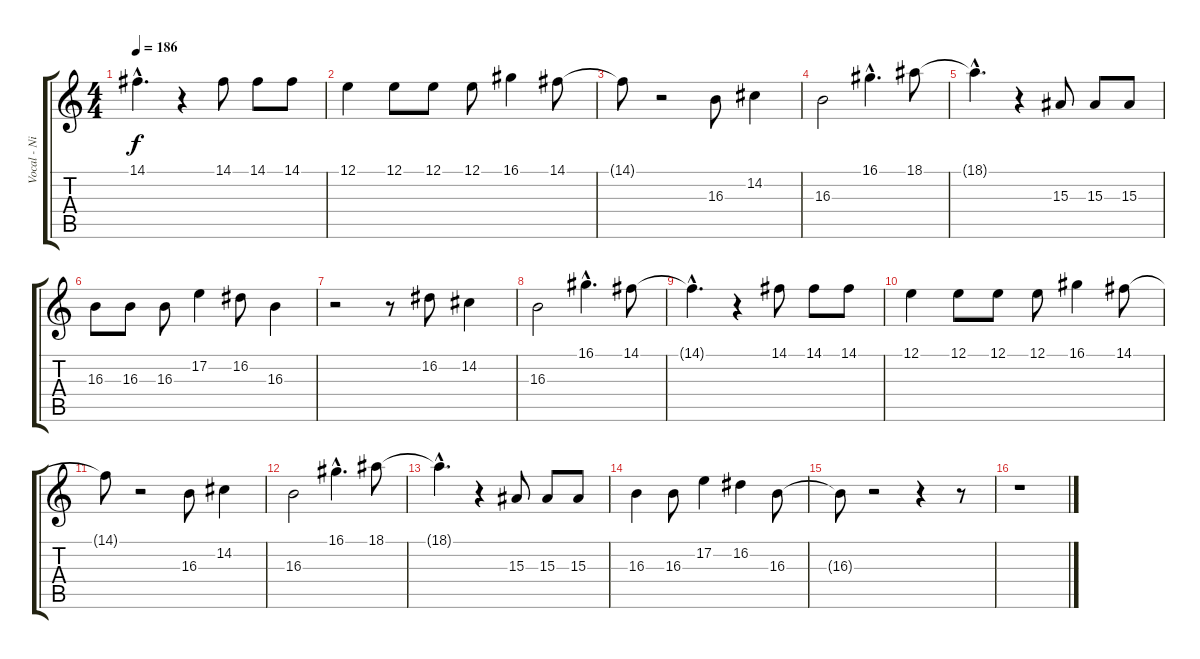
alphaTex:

\track ("Vocal - Nikola" "Vocal - Ni") {instrument flute}
\staff {score tabs}
\tuning (E4 B3 G3 D3 A2 E2) {hide}
\ts (4 4)
\tempo 186
\clef g2
\ks c
14.1{hac t}.4{d dy f} r.4 14.1.8 14.1.8 14.1.8 |
12.1.4 12.1.8 12.1.8 12.1.8 16.1.4 14.1.8 |
14.1{t}.8 r.2 16.3.8 14.2.4 |
16.3.2 16.1{hac}.4{d} 18.1.8 |
18.1{hac t}.4{d} r.4 15.3.8 15.3.8 15.3.8 |
16.3.8 16.3.8 16.3.8 17.2.4 16.2.8 16.3.4 |
r.2 r.8 16.2.8 14.2.4 |
16.3.2 16.1{hac}.4{d} 14.1.8 |
14.1{hac t}.4{d} r.4 14.1.8 14.1.8 14.1.8 |
12.1.4 12.1.8 12.1.8 12.1.8 16.1.4 14.1.8 |
14.1{t}.8 r.2 16.3.8 14.2.4 |
16.3.2 16.1{hac}.4{d} 18.1.8 |
18.1{hac t}.4{d} r.4 15.3.8 15.3.8 15.3.8 |
16.3.4 16.3.8 17.2.4 16.2.4 16.3.8 |
16.3{t}.8 r.2 r.4 r.8 |
r.1
